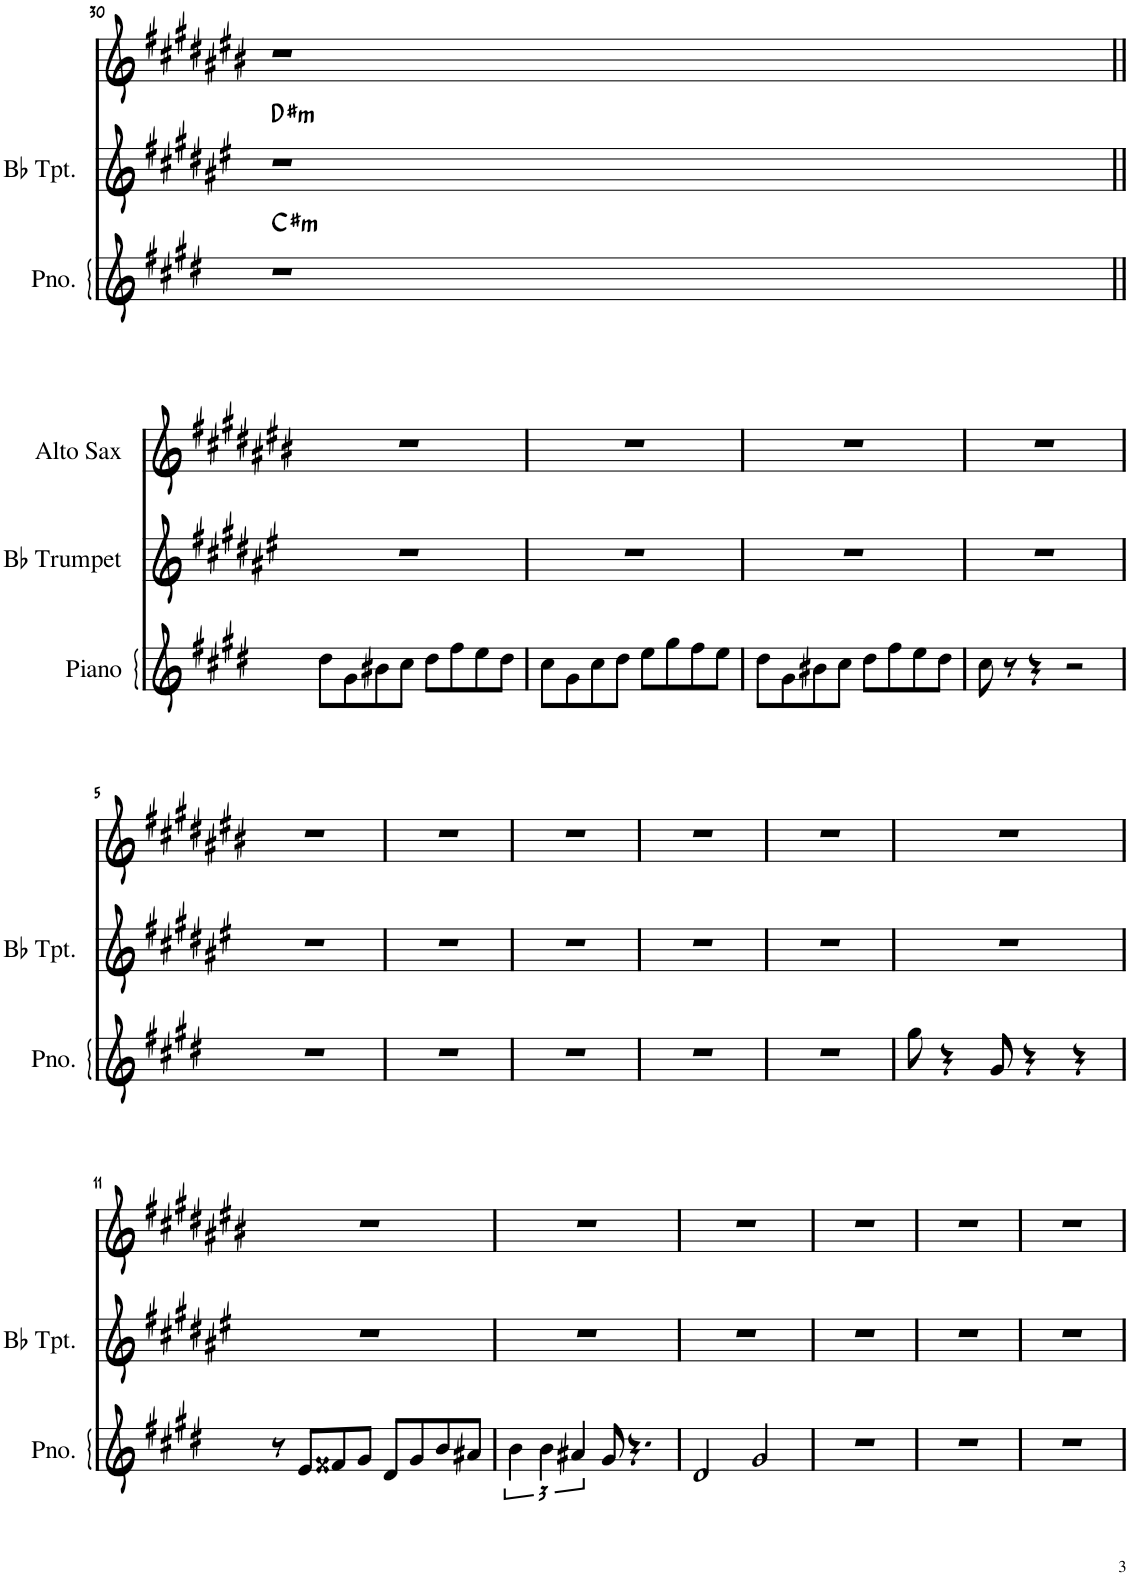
**kern	**harte	**kern	**harte	**kern
*part3	*part3	*part2	*part2	*part1
*staff3	*	*staff2	*	*staff1
*I"Piano	*	*I"Bb Trumpet	*	*I"Alto Sax
*I'Pno.	*	*I'Bb Tpt.	*	*I'Sax
!!LO:PB:g=z
*clefG2	*	*clefG2	*	*clefG2
*	*	*Trd1c2	*	*Trd5c9
*k[f#c#g#d#]	*	*k[f#c#g#d#a#e#]	*	*k[f#c#g#d#a#e#b#]
*M4/4	*	*M4/4	*	*M4/4
=30	=30	=30	=30	=30
!	!LO:H:kt=m	!	!LO:H:kt=m	!
1r	C#:min	1r	D#:min	1r
!!LO:LB:g=z
=1||	=1||	=1||	=1||	=1||
8dd#\L	.	1r	.	1r
8g#\	.	.	.	.
8b#X\	.	.	.	.
8cc#\J	.	.	.	.
8dd#\L	.	.	.	.
8ff#\	.	.	.	.
8ee\	.	.	.	.
8dd#\J	.	.	.	.
=2	=2	=2	=2	=2
8cc#\L	.	1r	.	1r
8g#\	.	.	.	.
8cc#\	.	.	.	.
8dd#\J	.	.	.	.
8ee\L	.	.	.	.
8gg#\	.	.	.	.
8ff#\	.	.	.	.
8ee\J	.	.	.	.
=3	=3	=3	=3	=3
8dd#\L	.	1r	.	1r
8g#\	.	.	.	.
8b#X\	.	.	.	.
8cc#\J	.	.	.	.
8dd#\L	.	.	.	.
8ff#\	.	.	.	.
8ee\	.	.	.	.
8dd#\J	.	.	.	.
=4	=4	=4	=4	=4
8cc#\	.	1r	.	1r
8r	.	.	.	.
4r	.	.	.	.
2r	.	.	.	.
!!LO:LB:g=z
=5	=5	=5	=5	=5
1r	.	1r	.	1r
=6	=6	=6	=6	=6
1r	.	1r	.	1r
=7	=7	=7	=7	=7
1r	.	1r	.	1r
=8	=8	=8	=8	=8
1r	.	1r	.	1r
=9	=9	=9	=9	=9
1r	.	1r	.	1r
=10	=10	=10	=10	=10
8gg#\	.	1r	.	1r
4r	.	.	.	.
8g#/	.	.	.	.
4r	.	.	.	.
4r	.	.	.	.
!!LO:LB:g=z
=11	=11	=11	=11	=11
8r	.	1r	.	1r
8e/L	.	.	.	.
8f##X/	.	.	.	.
8g#/J	.	.	.	.
8d#/L	.	.	.	.
8g#/	.	.	.	.
8b/	.	.	.	.
8a#X/J	.	.	.	.
=12	=12	=12	=12	=12
6b\	.	1r	.	1r
6b\	.	.	.	.
6a#X/	.	.	.	.
8g#/	.	.	.	.
4.r	.	.	.	.
=13	=13	=13	=13	=13
2d#/	.	1r	.	1r
2g#/	.	.	.	.
=14	=14	=14	=14	=14
1r	.	1r	.	1r
=15	=15	=15	=15	=15
1r	.	1r	.	1r
=16	=16	=16	=16	=16
1r	.	1r	.	1r
=	=	=	=	=
*-	*-	*-	*-	*-
